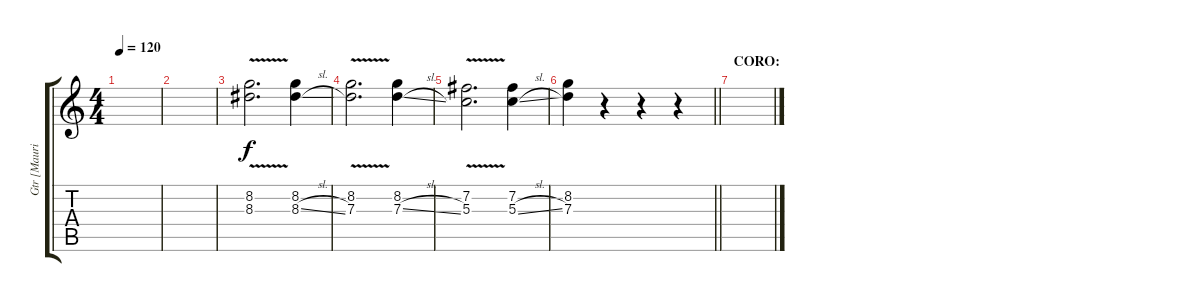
\track ("Gtr [Mauricio Durán]" "Gtr [Mauri") {instrument electricguitarjazz}
\staff {score tabs}
\tuning (E4 B3 G3 D3 A2 E2) {hide}
\ts (4 4)
\tempo 120
\clef g2
\ks c
|
|
(8.2{v} 8.3).2{d} (8.2 8.3{sl}).4 |
(8.2{v} 7.3).2{d} (8.2 7.3{sl}).4 |
(7.2{v} 5.3).2{d} (7.2 5.3{sl}).4 |
\barLineRight lightlight
(8.2 7.3).4 r.4 r.4 r.4 |
\section ("" "CORO:")
